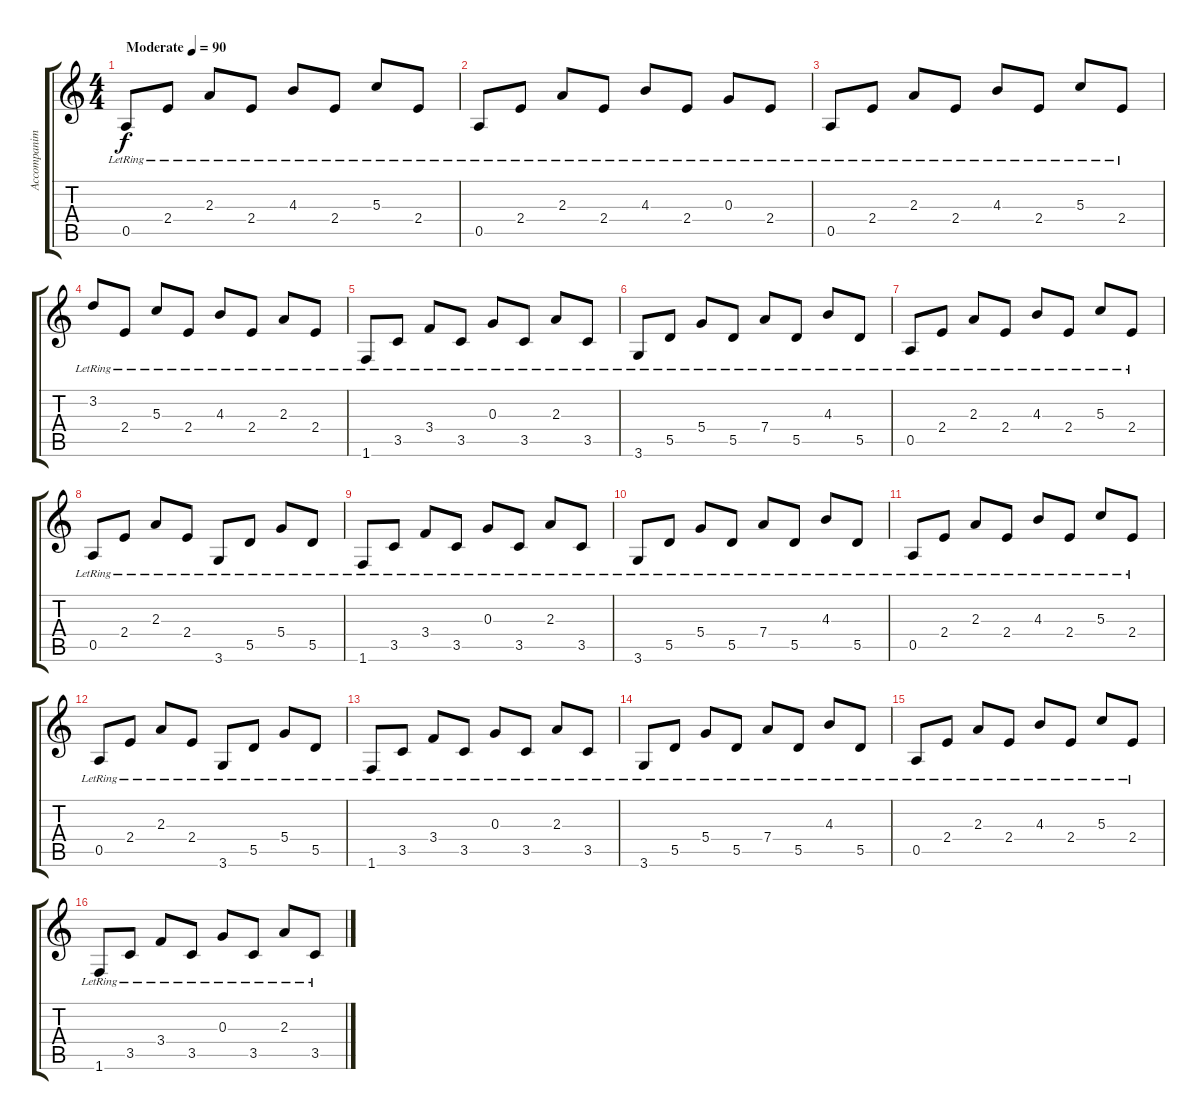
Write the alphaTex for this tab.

\track ("Accompaniment 2" "Accompanim") {instrument acousticguitarnylon}
\staff {score tabs}
\tuning (E4 B3 G3 D3 A2 E2) {hide}
\ts (4 4)
\tempo (90 "Moderate")
\clef g2
\ks c
0.5{lr}.8{dy f instrument acousticguitarnylon} 2.4{lr}.8 2.3{lr}.8 2.4{lr}.8 4.3{lr}.8 2.4{lr}.8 5.3{lr}.8 2.4{lr}.8 |
0.5{lr}.8 2.4{lr}.8 2.3{lr}.8 2.4{lr}.8 4.3{lr}.8 2.4{lr}.8 0.3{lr}.8 2.4{lr}.8 |
0.5{lr}.8 2.4{lr}.8 2.3{lr}.8 2.4{lr}.8 4.3{lr}.8 2.4{lr}.8 5.3{lr}.8 2.4{lr}.8 |
3.2{lr}.8 2.4{lr}.8 5.3{lr}.8 2.4{lr}.8 4.3{lr}.8 2.4{lr}.8 2.3{lr}.8 2.4{lr}.8 |
1.6{lr}.8 3.5{lr}.8 3.4{lr}.8 3.5{lr}.8 0.3{lr}.8 3.5{lr}.8 2.3{lr}.8 3.5{lr}.8 |
3.6{lr}.8 5.5{lr}.8 5.4{lr}.8 5.5{lr}.8 7.4{lr}.8 5.5{lr}.8 4.3{lr}.8 5.5{lr}.8 |
0.5{lr}.8 2.4{lr}.8 2.3{lr}.8 2.4{lr}.8 4.3{lr}.8 2.4{lr}.8 5.3{lr}.8 2.4{lr}.8 |
0.5{lr}.8 2.4{lr}.8 2.3{lr}.8 2.4{lr}.8 3.6{lr}.8 5.5{lr}.8 5.4{lr}.8 5.5{lr}.8 |
1.6{lr}.8 3.5{lr}.8 3.4{lr}.8 3.5{lr}.8 0.3{lr}.8 3.5{lr}.8 2.3{lr}.8 3.5{lr}.8 |
3.6{lr}.8 5.5{lr}.8 5.4{lr}.8 5.5{lr}.8 7.4{lr}.8 5.5{lr}.8 4.3{lr}.8 5.5{lr}.8 |
0.5{lr}.8 2.4{lr}.8 2.3{lr}.8 2.4{lr}.8 4.3{lr}.8 2.4{lr}.8 5.3{lr}.8 2.4{lr}.8 |
0.5{lr}.8 2.4{lr}.8 2.3{lr}.8 2.4{lr}.8 3.6{lr}.8 5.5{lr}.8 5.4{lr}.8 5.5{lr}.8 |
1.6{lr}.8 3.5{lr}.8 3.4{lr}.8 3.5{lr}.8 0.3{lr}.8 3.5{lr}.8 2.3{lr}.8 3.5{lr}.8 |
3.6{lr}.8 5.5{lr}.8 5.4{lr}.8 5.5{lr}.8 7.4{lr}.8 5.5{lr}.8 4.3{lr}.8 5.5{lr}.8 |
0.5{lr}.8 2.4{lr}.8 2.3{lr}.8 2.4{lr}.8 4.3{lr}.8 2.4{lr}.8 5.3{lr}.8 2.4{lr}.8 |
1.6{lr}.8 3.5{lr}.8 3.4{lr}.8 3.5{lr}.8 0.3{lr}.8 3.5{lr}.8 2.3{lr}.8 3.5{lr}.8
